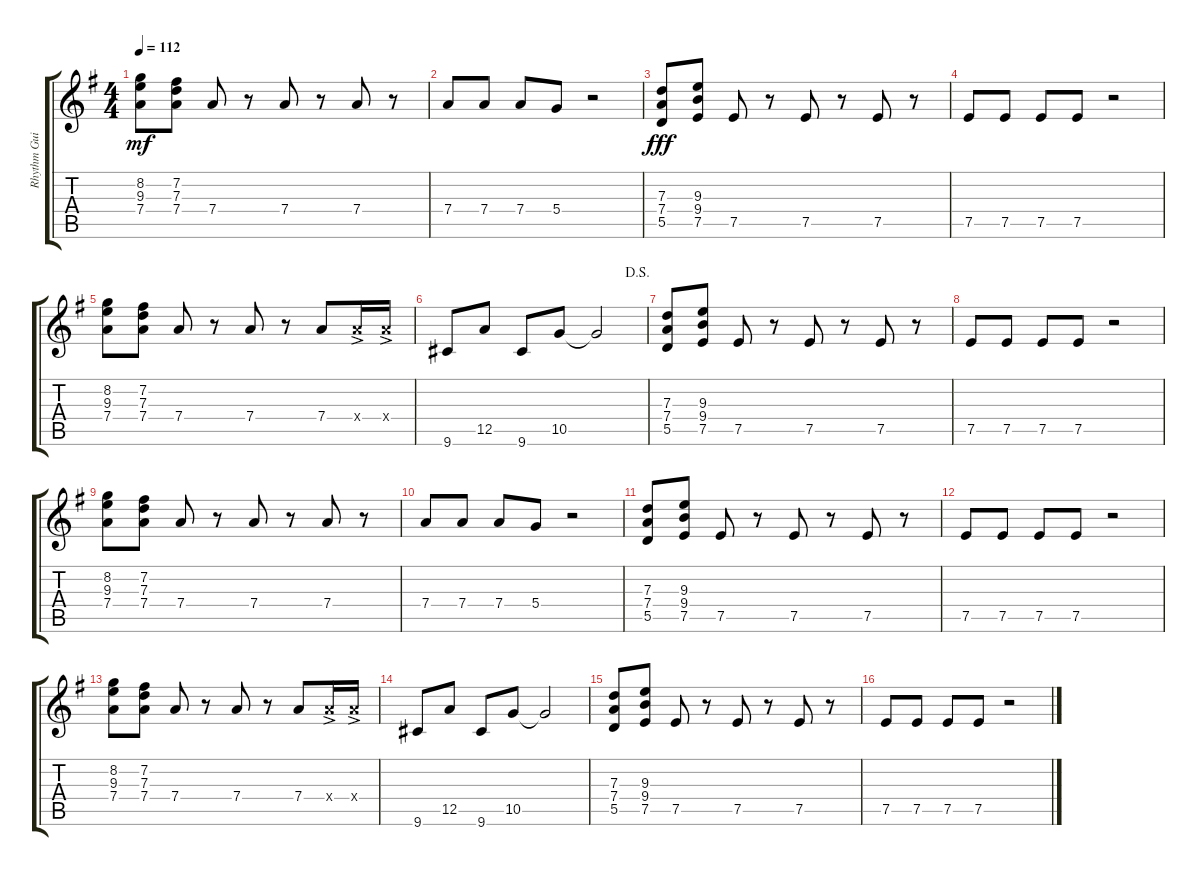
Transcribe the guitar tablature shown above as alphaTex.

\track ("Rhythm Guitar" "Rhythm Gui") {instrument overdrivenguitar}
\staff {score tabs}
\tuning (E4 B3 G3 D3 A2 E2) {hide}
\ts (4 4)
\tempo 112
\clef g2
\ks g
(8.2 9.3 7.4).8{dy mf} (7.2 7.3 7.4).8 7.4.8 r.8 7.4.8 r.8 7.4.8 r.8 |
7.4.8 7.4.8 7.4.8 5.4.8 r.2 |
(7.3 7.4 5.5).8{dy fff} (9.3 9.4 7.5).8 7.5.8 r.8 7.5.8 r.8 7.5.8 r.8 |
7.5.8 7.5.8 7.5.8 7.5.8 r.2 |
(8.2 9.3 7.4).8 (7.2 7.3 7.4).8 7.4.8 r.8 7.4.8 r.8 7.4.8 7.4{ac x}.16 7.4{ac x}.16 |
\jump dalsegno
9.6.8 12.5.8 9.6.8 10.5.8 10.5{t}.2 |
(7.3 7.4 5.5).8 (9.3 9.4 7.5).8 7.5.8 r.8 7.5.8 r.8 7.5.8 r.8 |
7.5.8 7.5.8 7.5.8 7.5.8 r.2 |
(8.2 9.3 7.4).8 (7.2 7.3 7.4).8 7.4.8 r.8 7.4.8 r.8 7.4.8 r.8 |
7.4.8 7.4.8 7.4.8 5.4.8 r.2 |
(7.3 7.4 5.5).8 (9.3 9.4 7.5).8 7.5.8 r.8 7.5.8 r.8 7.5.8 r.8 |
7.5.8 7.5.8 7.5.8 7.5.8 r.2 |
(8.2 9.3 7.4).8 (7.2 7.3 7.4).8 7.4.8 r.8 7.4.8 r.8 7.4.8 7.4{ac x}.16 7.4{ac x}.16 |
9.6.8 12.5.8 9.6.8 10.5.8 10.5{t}.2 |
(7.3 7.4 5.5).8 (9.3 9.4 7.5).8 7.5.8 r.8 7.5.8 r.8 7.5.8 r.8 |
7.5.8 7.5.8 7.5.8 7.5.8 r.2
